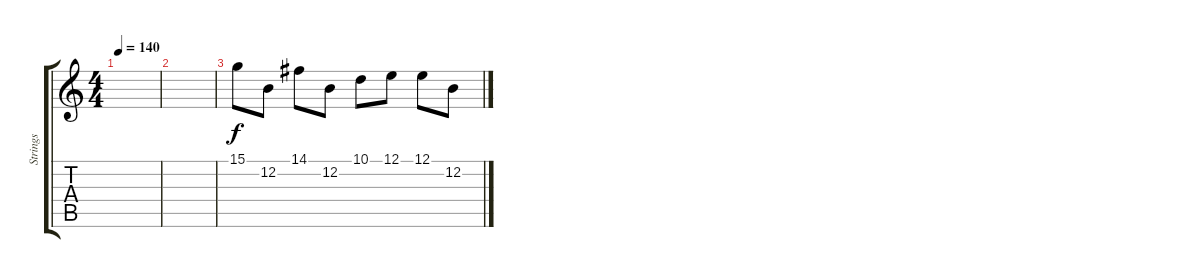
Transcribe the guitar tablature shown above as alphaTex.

\track ("Strings" "Strings") {instrument stringensemble1}
\staff {score tabs}
\tuning (E4 B3 G3 D3 A2 E2) {hide}
\ts (4 4)
\tempo 140
\clef g2
\ks c
|
|
15.1.8 12.2.8 14.1.8 12.2.8 10.1.8 12.1.8 12.1.8 12.2.8
